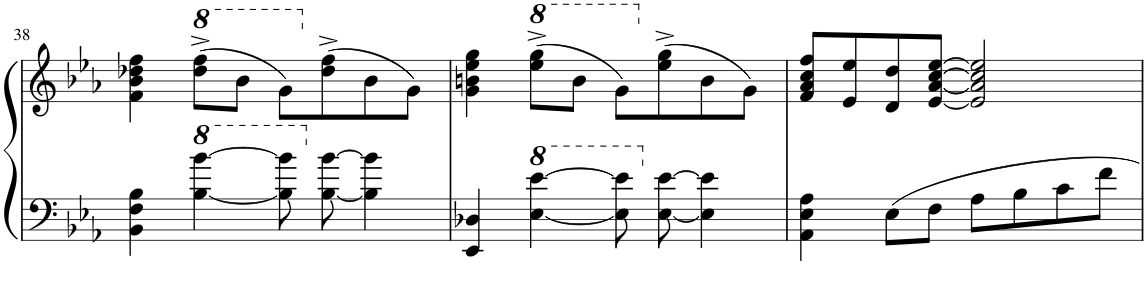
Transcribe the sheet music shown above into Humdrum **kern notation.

**kern	**kern
*part1	*part1
*staff2	*staff1
*I"Piano	*
*I'Pno.	*
!!LO:PB:g=z
*clefF4	*clefG2
*k[b-e-a-]	*k[b-e-a-]
*E-:	*E-:
*M4/4	*M4/4
*met(c)	*met(c)
=38	=38
4BB-\ 4F\ 4B-\	4f\ 4b-\ 4dd-X\ 4ff\
*8va	*
*	*8va
[4b-\ [4bb-\	(8ddd-\^ 8fff\^L
.	8bb-\J
8b-\] 8bb-\]	8gg\L)
*X8va	*
*	*X8va
[8B-\ [8b-\	(8dd-\^ 8ff\^
4B-\] 4b-\]	8b-\
.	8g\J)
=39	=39
4EE-/ 4D-X/	4g\ 4bn\ 4ee-\ 4gg\
*8va	*
*	*8va
[4e-\ [4ee-\	(8eee-\^ 8ggg\^L
.	8bb\J
8e-\] 8ee-\]	8gg\L)
*X8va	*
*	*X8va
[8E-\ [8e-\	(8ee-\^ 8gg\^
4E-\] 4e-\]	8b\
.	8g\J)
=40	=40
4AA-\ 4E-\ 4A-\	8f/ 8a-/ 8cc/ 8ff/L
.	8e-/ 8ee-/
8E-\L	8d/ 8dd/
8F\J	[8e-/ [8a-/ [8cc/ [8ee-/J
8A-\L	2e-/] 2a-/] 2cc/] 2ee-/]
8B-\	.
8c\	.
8f\J	.
=	=
*-	*-
